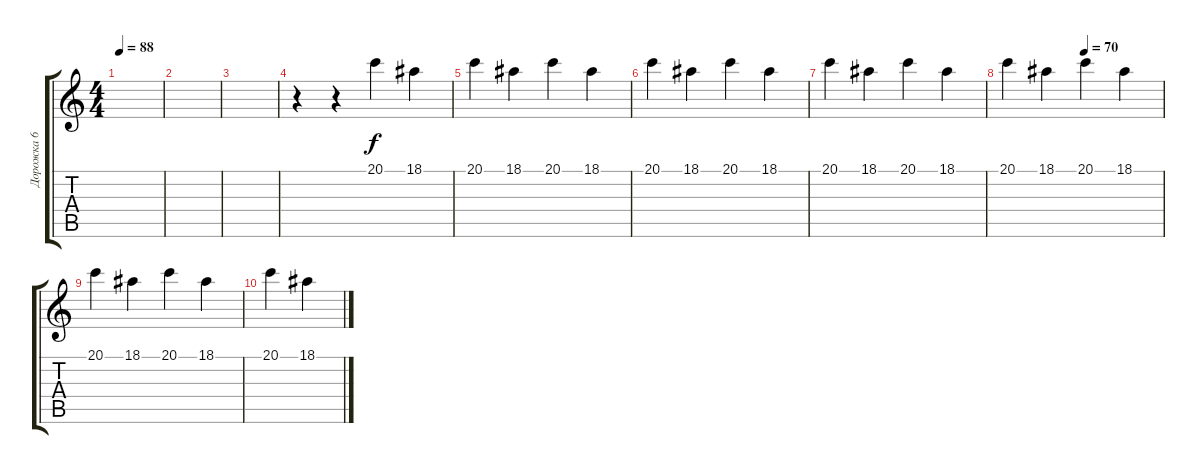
\track ("Дорожка 6" "Дорожка 6") {instrument brightacousticpiano}
\staff {score tabs}
\tuning (E4 B3 G3 D3 A2 E2) {hide}
\ts (4 4)
\tempo 88
\clef g2
\ks c
|
|
|
r.4 r.4 20.1.4 18.1.4 |
20.1.4 18.1.4 20.1.4 18.1.4 |
20.1.4 18.1.4 20.1.4 18.1.4 |
20.1.4 18.1.4 20.1.4 18.1.4 |
\tempo (70 0.5)
20.1.4 18.1.4 20.1.4 18.1.4 |
20.1.4 18.1.4 20.1.4 18.1.4 |
20.1.4 18.1.4
